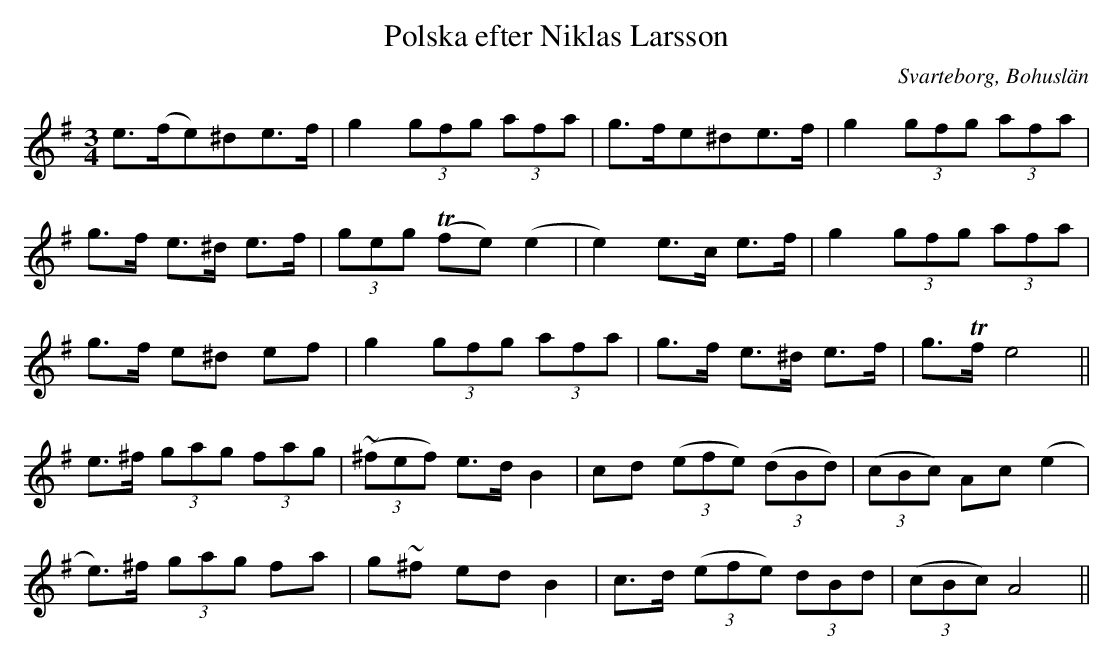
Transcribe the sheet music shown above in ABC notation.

X:1
T:Polska efter Niklas Larsson
O:Svarteborg, Bohuslän
M:3/4
L:1/8
K:G
e>(fe)^de>f|g2 (3gfg (3afa|g>fe^de>f|g2 (3gfg (3afa|
g>f e>^d e>f|(3geg (Tfe) (e2|e2) e>c e>f|g2 (3gfg (3afa|
g>f e^d ef|g2 (3gfg (3afa|g>f e>^d e>f|g>Tf e4||
e>^f (3gag (3fag|((3~^fef) e>d B2|cd ((3efe) ((3dBd)|((3cBc) Ac (e2|
e)>^f (3gag fa|g~^f ed B2|c>d ((3efe) (3dBd|((3cBc) A4||
